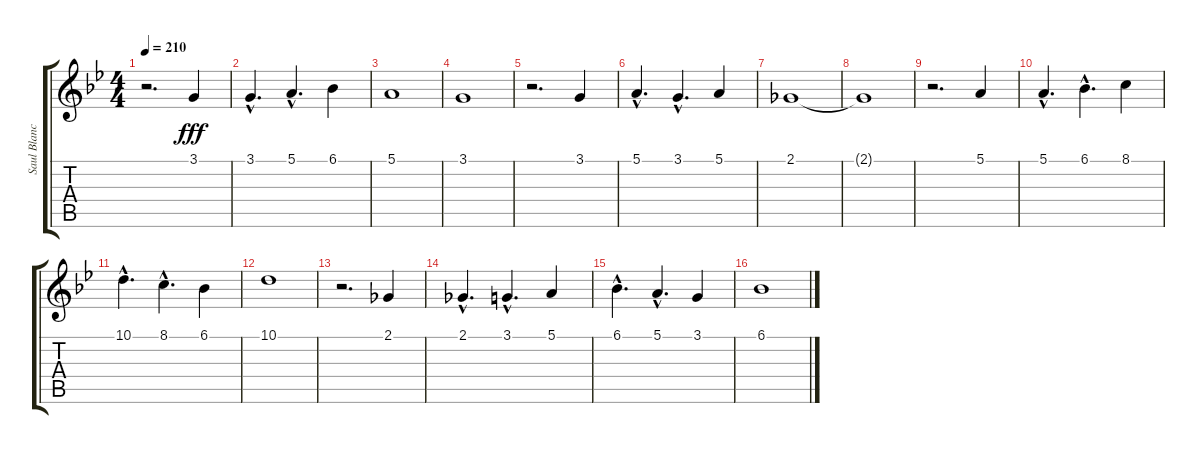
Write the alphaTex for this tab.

\track ("Saul Blanch" "Saul Blanc") {instrument baritonesax}
\staff {score tabs}
\tuning (E4 B3 G3 D3 A2 E2) {hide}
\ts (4 4)
\tempo 210
\clef g2
\ks gminor
r.2{d dy fff} 3.1.4 |
3.1{hac}.4{d} 5.1{hac}.4{d} 6.1.4 |
5.1.1 |
3.1.1 |
r.2{d} 3.1.4 |
5.1{hac}.4{d} 3.1{hac}.4{d} 5.1.4 |
2.1.1 |
2.1{t}.1 |
r.2{d} 5.1.4 |
5.1{hac}.4{d} 6.1{hac}.4{d} 8.1.4 |
10.1{hac}.4{d} 8.1{hac}.4{d} 6.1.4 |
10.1.1 |
r.2{d} 2.1.4 |
2.1{hac}.4{d} 3.1{hac}.4{d} 5.1.4 |
6.1{hac}.4{d} 5.1{hac}.4{d} 3.1.4 |
6.1.1
